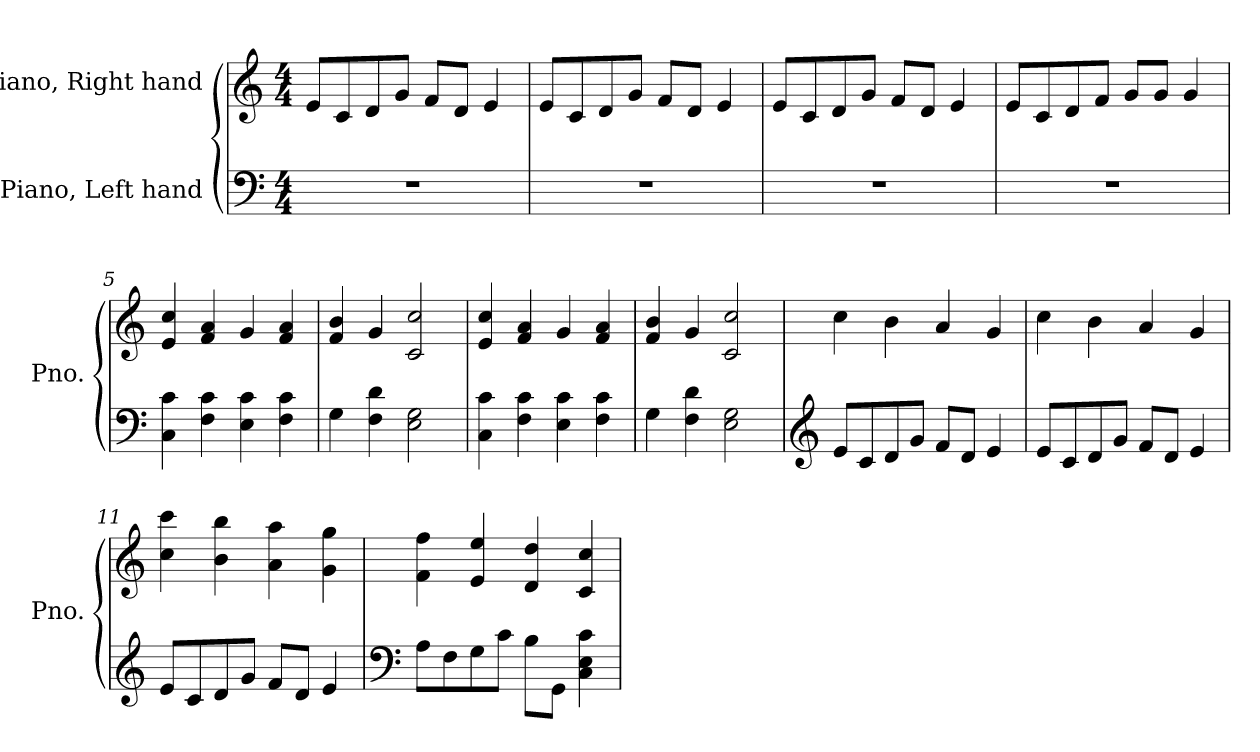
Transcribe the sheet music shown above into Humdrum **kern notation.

**kern	**kern
*part2	*part1
*staff2	*staff1
*I"Piano, Left hand	*I"Piano, Right hand
*I'Pno.	*I'Pno.
*clefF4	*clefG2
*k[]	*k[]
*M4/4	*M4/4
*MM120	*MM120
=1	=1
1r	8e/L
.	8c/
.	8d/
.	8g/J
.	8f/L
.	8d/J
.	4e/
=2	=2
1r	8e/L
.	8c/
.	8d/
.	8g/J
.	8f/L
.	8d/J
.	4e/
=3	=3
1r	8e/L
.	8c/
.	8d/
.	8g/J
.	8f/L
.	8d/J
.	4e/
=4	=4
1r	8e/L
.	8c/
.	8d/
.	8f/J
.	8g/L
.	8g/J
.	4g/
=5	=5
4C\ 4c\	4e/ 4cc/
4F\ 4c\	4f/ 4a/
4E\ 4c\	4g/
4F\ 4c\	4f/ 4a/
!!LO:LB:g=z
=6	=6
4G\	4f/ 4b/
4F\ 4d\	4g/
2E\ 2G\	2c/ 2cc/
=7	=7
4C\ 4c\	4e/ 4cc/
4F\ 4c\	4f/ 4a/
4E\ 4c\	4g/
4F\ 4c\	4f/ 4a/
=8	=8
4G\	4f/ 4b/
4F\ 4d\	4g/
2E\ 2G\	2c/ 2cc/
=9	=9
*clefG2	*
8e/L	4cc\
8c/	.
8d/	4b\
8g/J	.
8f/L	4a/
8d/J	.
4e/	4g/
=10	=10
8e/L	4cc\
8c/	.
8d/	4b\
8g/J	.
8f/L	4a/
8d/J	.
4e/	4g/
=11	=11
8e/L	4cc\ 4ccc\
8c/	.
8d/	4b\ 4bb\
8g/J	.
8f/L	4a\ 4aa\
8d/J	.
4e/	4g\ 4gg\
!!LO:LB:g=z
=12	=12
*clefF4	*
8A\L	4f\ 4ff\
8F\	.
8G\	4e/ 4ee/
8c\J	.
8B\L	4d/ 4dd/
8GG\J	.
4C\ 4E\ 4c\	4c/ 4cc/
=	=
*-	*-
